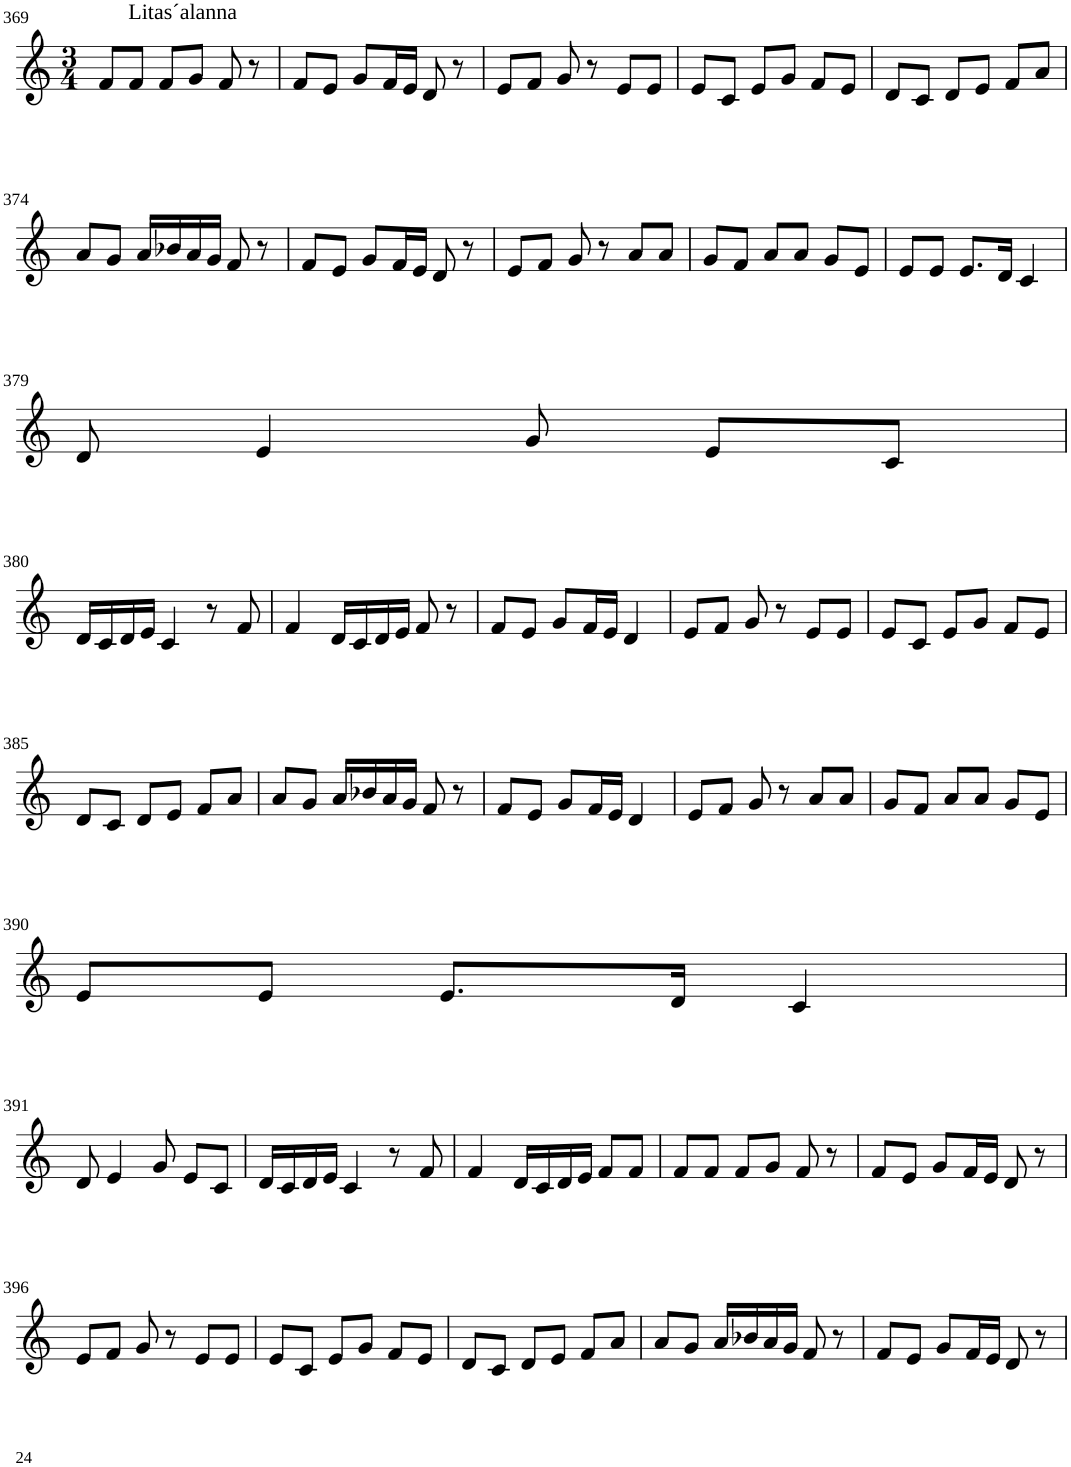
**kern
*part1
*staff1
*I"Violin
!!LO:PB:g=z
*clefG2
*k[]
*M3/4
=369
8f/L
!LO:TX:a:t=Litas´alanna
8f/J
8f/L
8g/J
8f/
8r
=370
8f/L
8e/J
8g/L
16f/L
16e/JJ
8d/
8r
=371
8e/L
8f/J
8g/
8r
8e/L
8e/J
=372
8e/L
8c/J
8e/L
8g/J
8f/L
8e/J
=373
8d/L
8c/J
8d/L
8e/J
8f/L
8a/J
!!LO:LB:g=z
=374
8a/L
8g/J
16a/LL
16b-X/
16a/
16g/JJ
8f/
8r
=375
8f/L
8e/J
8g/L
16f/L
16e/JJ
8d/
8r
=376
8e/L
8f/J
8g/
8r
8a/L
8a/J
=377
8g/L
8f/J
8a/L
8a/J
8g/L
8e/J
=378
8e/L
8e/J
8.e/L
16d/Jk
4c/
!!LO:LB:g=z
=379
8d/
4e/
8g/
8e/L
8c/J
!!LO:LB:g=z
=380
16d/LL
16c/
16d/
16e/JJ
4c/
8r
8f/
=381
4f/
16d/LL
16c/
16d/
16e/JJ
8f/
8r
=382
8f/L
8e/J
8g/L
16f/L
16e/JJ
4d/
=383
8e/L
8f/J
8g/
8r
8e/L
8e/J
=384
8e/L
8c/J
8e/L
8g/J
8f/L
8e/J
!!LO:LB:g=z
=385
8d/L
8c/J
8d/L
8e/J
8f/L
8a/J
=386
8a/L
8g/J
16a/LL
16b-X/
16a/
16g/JJ
8f/
8r
=387
8f/L
8e/J
8g/L
16f/L
16e/JJ
4d/
=388
8e/L
8f/J
8g/
8r
8a/L
8a/J
=389
8g/L
8f/J
8a/L
8a/J
8g/L
8e/J
!!LO:LB:g=z
=390
8e/L
8e/J
8.e/L
16d/Jk
4c/
!!LO:LB:g=z
=391
8d/
4e/
8g/
8e/L
8c/J
=392
16d/LL
16c/
16d/
16e/JJ
4c/
8r
8f/
=393
4f/
16d/LL
16c/
16d/
16e/JJ
8f/L
8f/J
=394
8f/L
8f/J
8f/L
8g/J
8f/
8r
=395
8f/L
8e/J
8g/L
16f/L
16e/JJ
8d/
8r
!!LO:LB:g=z
=396
8e/L
8f/J
8g/
8r
8e/L
8e/J
=397
8e/L
8c/J
8e/L
8g/J
8f/L
8e/J
=398
8d/L
8c/J
8d/L
8e/J
8f/L
8a/J
=399
8a/L
8g/J
16a/LL
16b-X/
16a/
16g/JJ
8f/
8r
=400
8f/L
8e/J
8g/L
16f/L
16e/JJ
8d/
8r
=
*-
